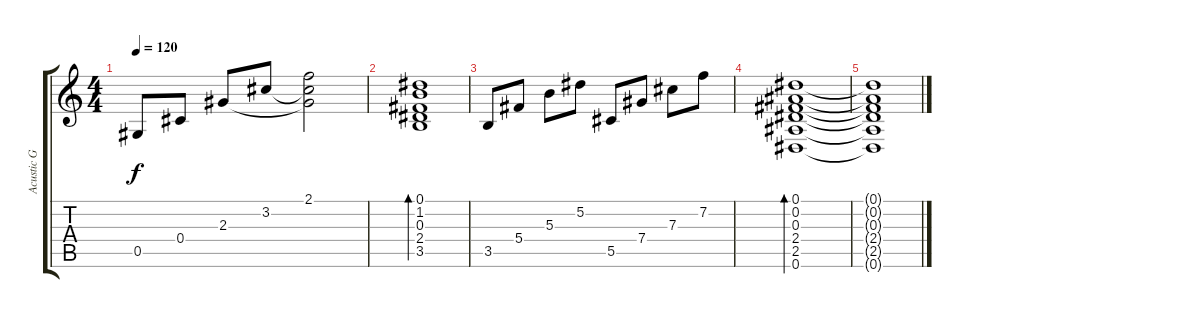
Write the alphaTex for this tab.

\track ("Acustic G" "Acustic G") {instrument acousticguitarsteel}
\staff {score tabs}
\tuning (Eb4 Bb3 Gb3 Db3 Ab2 Eb2) {hide}
\ts (4 4)
\tempo 120
\clef g2
\ks c
0.5.8{dy f} 0.4.8 2.3.8 3.2.8 (2.1 3.2{t} 2.3{t}).2 |
(0.1 1.2 0.3 2.4 3.5).1{bd 60} |
3.5.8 5.4.8 5.3.8 5.2.8 5.5.8 7.4.8 7.3.8 7.2.8 |
(0.1 0.2 0.3 2.4 2.5 0.6).1{bd 60} |
(0.1{t} 0.2{t} 0.3{t} 2.4{t} 2.5{t} 0.6{t}).1
